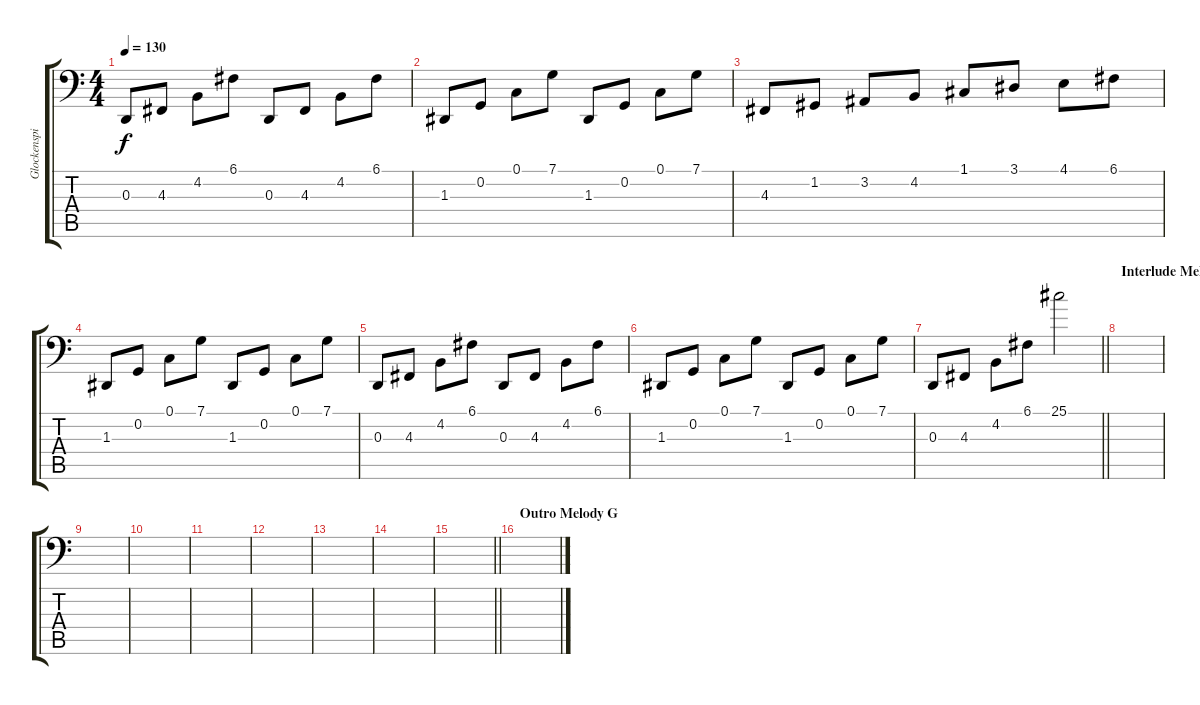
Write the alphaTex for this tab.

\track ("Glockenspiel (Backing Melody)" "Glockenspi") {instrument glockenspiel}
\staff {score tabs}
\tuning (C3 G2 D2 A1 E1 B0) {hide}
\ts (4 4)
\tempo 130
\clef f4
\ks c
0.3.8{dy f} 4.3.8 4.2.8 6.1.8 0.3.8 4.3.8 4.2.8 6.1.8 |
1.3.8 0.2.8 0.1.8 7.1.8 1.3.8 0.2.8 0.1.8 7.1.8 |
4.3.8 1.2.8 3.2.8 4.2.8 1.1.8 3.1.8 4.1.8 6.1.8 |
1.3.8 0.2.8 0.1.8 7.1.8 1.3.8 0.2.8 0.1.8 7.1.8 |
0.3.8 4.3.8 4.2.8 6.1.8 0.3.8 4.3.8 4.2.8 6.1.8 |
1.3.8 0.2.8 0.1.8 7.1.8 1.3.8 0.2.8 0.1.8 7.1.8 |
\barLineRight lightlight
0.3.8 4.3.8 4.2.8 6.1.8 25.1.2 |
\section ("" "Interlude Melody F")
|
|
|
|
|
|
|
\barLineRight lightlight
|
\section ("" "Outro Melody G")
